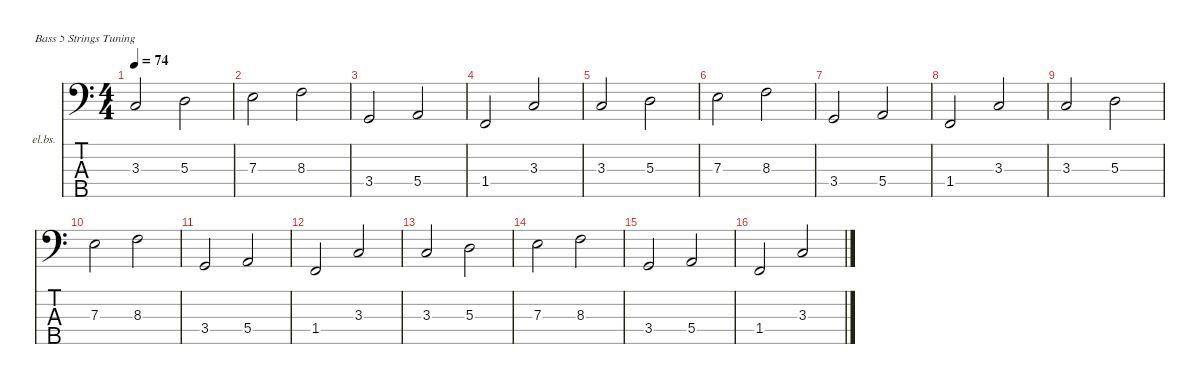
\defaultSystemsLayout 4
\hideDynamics
\bracketExtendMode nobrackets
\firstSystemTrackNameOrientation horizontal
\otherSystemsTrackNameOrientation horizontal
\track ("matt bissonette" "el.bs.") {instrument electricbasspick}
\staff {score tabs}
\tuning (G2 D2 A1 E1 B0)
\ts (4 4)
\tempo 74
\clef f4
\ks c
3.3.2{dy f} 5.3.2 |
7.3.2 8.3.2 |
3.4.2 5.4.2 |
1.4.2 3.3.2 |
3.3.2 5.3.2 |
7.3.2 8.3.2 |
3.4.2 5.4.2 |
1.4.2 3.3.2 |
3.3.2 5.3.2 |
7.3.2 8.3.2 |
3.4.2 5.4.2 |
1.4.2 3.3.2 |
3.3.2 5.3.2 |
7.3.2 8.3.2 |
3.4.2 5.4.2 |
1.4.2 3.3.2
